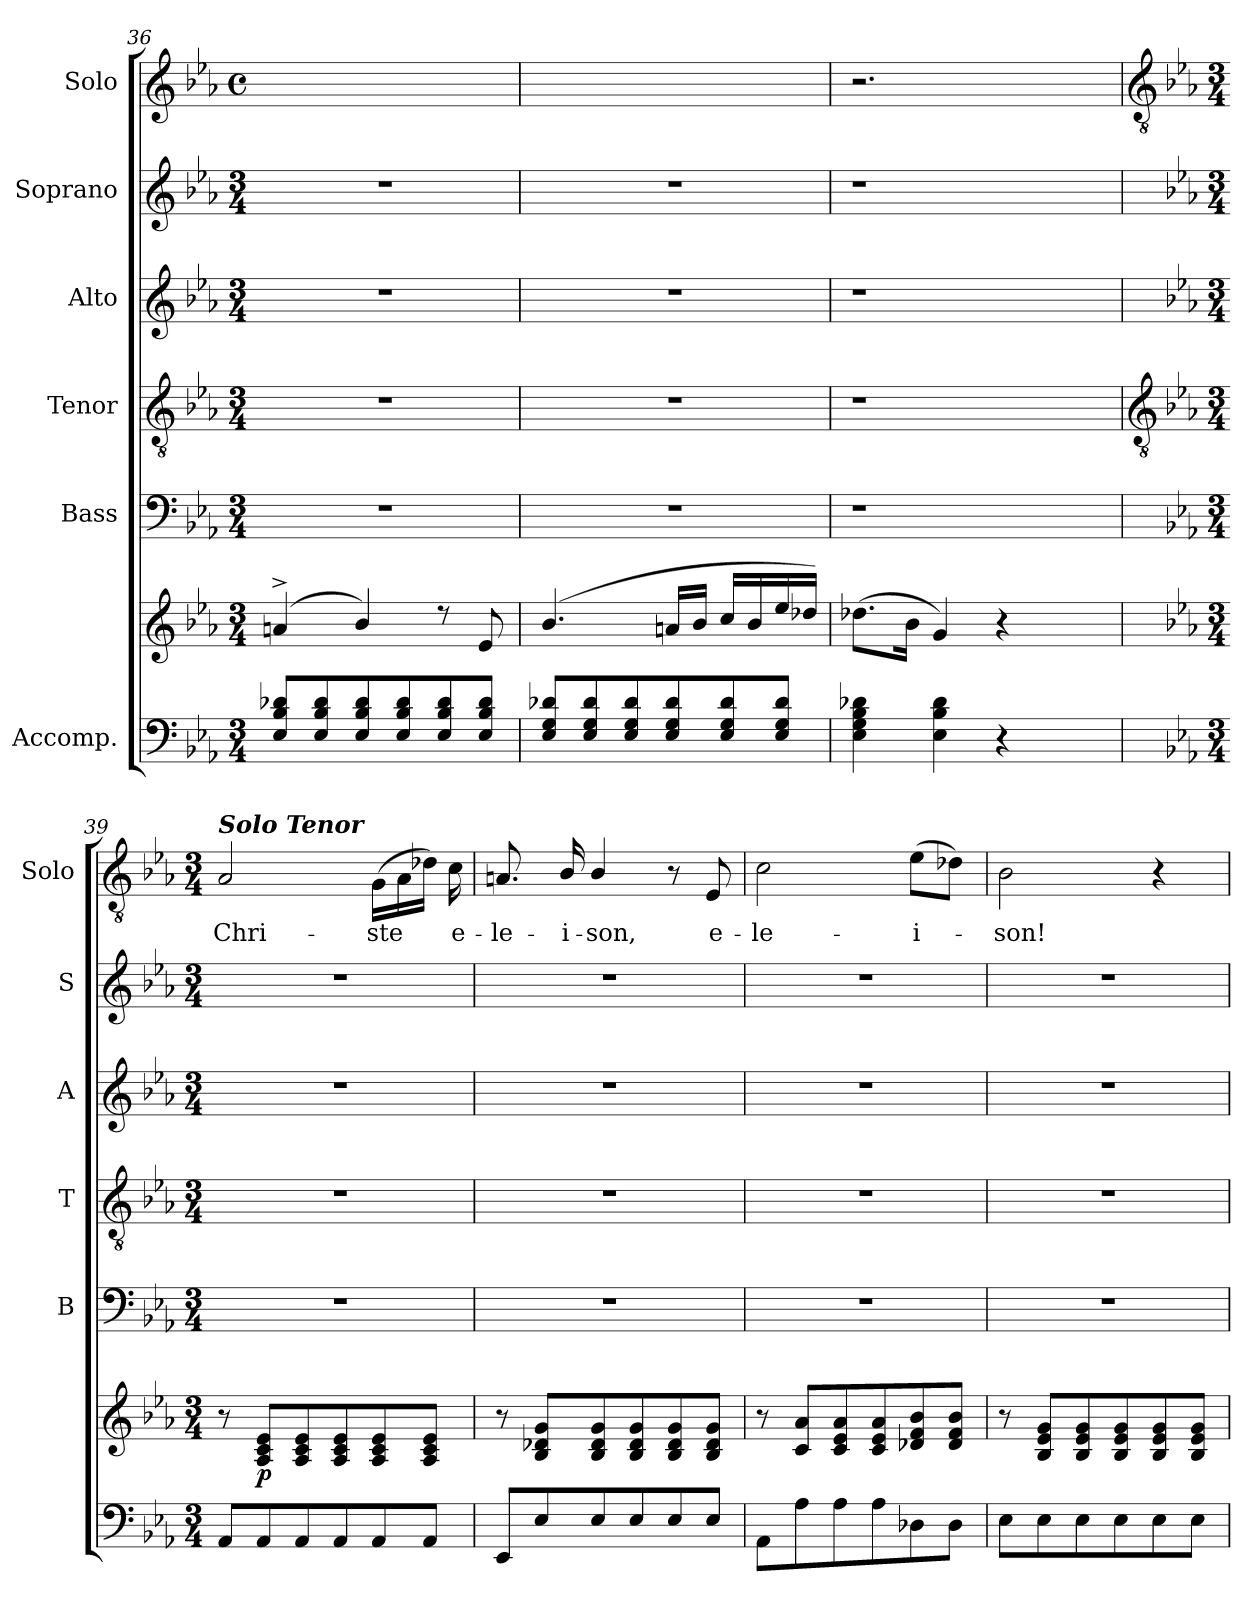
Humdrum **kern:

**kern	**kern	**dynam	**kern	**kern	**kern	**kern	**kern	**text
*part6	*part6	*part6	*part5	*part4	*part3	*part2	*part1	*part1
*staff7	*staff6	*staff6/7	*staff5	*staff4	*staff3	*staff2	*staff1	*staff1
*I"Accomp.	*	*	*I"Bass	*I"Tenor	*I"Alto	*I"Soprano	*I"Solo	*
*	*	*	*I'B	*I'T	*I'A	*I'S	*I'Solo	*
*clefF4	*clefG2	*	*clefF4	*clefGv2	*clefG2	*clefG2	*clefG2	*
*k[b-e-a-]	*k[b-e-a-]	*	*k[b-e-a-]	*k[b-e-a-]	*k[b-e-a-]	*k[b-e-a-]	*k[b-e-a-]	*
*E-:	*E-:	*	*E-:	*E-:	*E-:	*E-:	*E-:	*
*M3/4	*M3/4	*	*M3/4	*M3/4	*M3/4	*M3/4	*M4/4	*
*	*	*	*	*	*	*	*met(c)	*
=36	=36	=36	=36	=36	=36	=36	=36	=36
*^	*^	*	*	*	*	*	*	*
!	!LO:N:vis=1	!	!LO:N:vis=1	!	!LO:N:vis=1	!LO:N:vis=1	!LO:N:vis=1	!LO:N:vis=1	!	!
8E- 8B- 8d-XL	2.ryy	(<4an^	2.ryy	.	2.r	2.r	2.r	2.r	2.r	.
8E- 8B- 8d-	.	.	.	.	.	.	.	.	.	.
8E- 8B- 8d-	.	4b-/)	.	.	.	.	.	.	.	.
8E- 8B- 8d-	.	.	.	.	.	.	.	.	.	.
8E- 8B- 8d-	.	8r	.	.	.	.	.	.	.	.
8E- 8B- 8d-J	.	8e-	.	.	.	.	.	.	.	.
=37	=37	=37	=37	=37	=37	=37	=37	=37	=37	=37
!	!LO:N:vis=1	!	!	!	!LO:N:vis=1	!LO:N:vis=1	!LO:N:vis=1	!LO:N:vis=1	!	!
8E- 8G 8d-XL	2.ryy	(>4.b-/	2.ryy	.	2.r	2.r	2.r	2.r	2.r	.
8E- 8G 8d-	.	.	.	.	.	.	.	.	.	.
8E- 8G 8d-	.	.	.	.	.	.	.	.	.	.
8E- 8G 8d-	.	16anLL	.	.	.	.	.	.	.	.
.	.	16b-JJ	.	.	.	.	.	.	.	.
8E- 8G 8d-	.	16ccLL	.	.	.	.	.	.	.	.
.	.	16b-	.	.	.	.	.	.	.	.
8E- 8G 8d-J	.	16ee-	.	.	.	.	.	.	.	.
.	.	16dd-XJJ)	.	.	.	.	.	.	.	.
=38	=38	=38	=38	=38	=38	=38	=38	=38	=38	=38
!	!LO:N:vis=1	!	!LO:N:vis=1	!	!LO:N:vis=1	!LO:N:vis=1	!LO:N:vis=1	!LO:N:vis=1	!	!
4E- 4G 4B- 4d-X	2.ryy	(>8.dd-XL	2.ryy	.	2.r	2.r	2.r	2.r	2.r	.
.	.	16b-J	.	.	.	.	.	.	.	.
4E- 4B- 4d-	.	4g)	.	.	.	.	.	.	.	.
4r	.	4r	.	.	.	.	.	.	.	.
4ryy	4ryy	4ryy	4ryy	.	4ryy	4ryy	4ryy	4ryy	4ryy	.
*v	*v	*	*	*	*	*	*	*	*	*
*	*v	*v	*	*	*	*	*	*	*
!!LO:LB:g=z
=39	=39	=39	=39	=39	=39	=39	=39	=39
*	*	*	*	*clefGv2	*	*	*clefGv2	*
*	*	*	*	*	*	*	*k[b-e-a-]	*
*	*	*	*	*	*	*	*E-:	*
*M3/4	*M3/4	*	*M3/4	*M3/4	*M3/4	*M3/4	*M3/4	*
*^	*^	*	*	*	*	*	*	*
!	!	!	!	!	!	!	!	!	!LO:TX:a:Bi:t=Solo Tenor	!
!	!	!	!	!	!LO:N:vis=1	!LO:N:vis=1	!LO:N:vis=1	!LO:N:vis=1	!	!LO:LY:b
*v	*v	*	*	*	*	*	*	*	*	*
*	*v	*v	*	*	*	*	*	*	*
8AA-L	8r	.	2.r	2.r	2.r	2.r	2A-	Chri-
!	!	!LO:DY:b	!	!	!	!	!	!
8AA-	8A- 8c 8e-L	p	.	.	.	.	.	.
8AA-	8A- 8c 8e-	.	.	.	.	.	.	.
8AA-	8A- 8c 8e-	.	.	.	.	.	.	.
!	!	!	!	!	!	!	!	!LO:LY:b
8AA-	8A- 8c 8e-	.	.	.	.	.	(>16GLL	-ste
.	.	.	.	.	.	.	16A-	.
8AA-J	8A- 8c 8e-J	.	.	.	.	.	16d-XJJ)	.
!	!	!	!	!	!	!	!	!LO:LY:b
.	.	.	.	.	.	.	16c	e-
=40	=40	=40	=40	=40	=40	=40	=40	=40
!	!	!	!LO:N:vis=1	!LO:N:vis=1	!LO:N:vis=1	!LO:N:vis=1	!	!LO:LY:b
8EE-L	8r	.	2.r	2.r	2.r	2.r	8.An	-le-
8E-	8B- 8d-X 8gL	.	.	.	.	.	.	.
!	!	!	!	!	!	!	!	!LO:LY:b
.	.	.	.	.	.	.	16B-/	-i-
!	!	!	!	!	!	!	!	!LO:LY:b
8E-	8B- 8d- 8g	.	.	.	.	.	4B-/	-son,
8E-	8B- 8d- 8g	.	.	.	.	.	.	.
8E-	8B- 8d- 8g	.	.	.	.	.	8r	.
!	!	!	!	!	!	!	!	!LO:LY:b
8E-J	8B- 8d- 8gJ	.	.	.	.	.	8E-	e-
=41	=41	=41	=41	=41	=41	=41	=41	=41
!	!	!	!LO:N:vis=1	!LO:N:vis=1	!LO:N:vis=1	!LO:N:vis=1	!	!LO:LY:b
8AA-L	8r	.	2.r	2.r	2.r	2.r	2c	-le-
8A-	8c 8a-L	.	.	.	.	.	.	.
8A-	8c 8e- 8a-	.	.	.	.	.	.	.
8A-	8c 8e- 8a-	.	.	.	.	.	.	.
!	!	!	!	!	!	!	!	!LO:LY:b
8D-X	8d-X 8f 8b-	.	.	.	.	.	(>8e-L	-i-
8D-J	8d- 8f 8b-J	.	.	.	.	.	8d-XJ)	.
=42	=42	=42	=42	=42	=42	=42	=42	=42
!	!	!	!LO:N:vis=1	!LO:N:vis=1	!LO:N:vis=1	!LO:N:vis=1	!	!LO:LY:b
8E-L	8r	.	2.r	2.r	2.r	2.r	2B-	son!
8E-	8B- 8e- 8gL	.	.	.	.	.	.	.
8E-	8B- 8e- 8g	.	.	.	.	.	.	.
8E-	8B- 8e- 8g	.	.	.	.	.	.	.
8E-	8B- 8e- 8g	.	.	.	.	.	4r	.
8E-J	8B- 8e- 8gJ	.	.	.	.	.	.	.
=	=	=	=	=	=	=	=	=
*-	*-	*-	*-	*-	*-	*-	*-	*-
